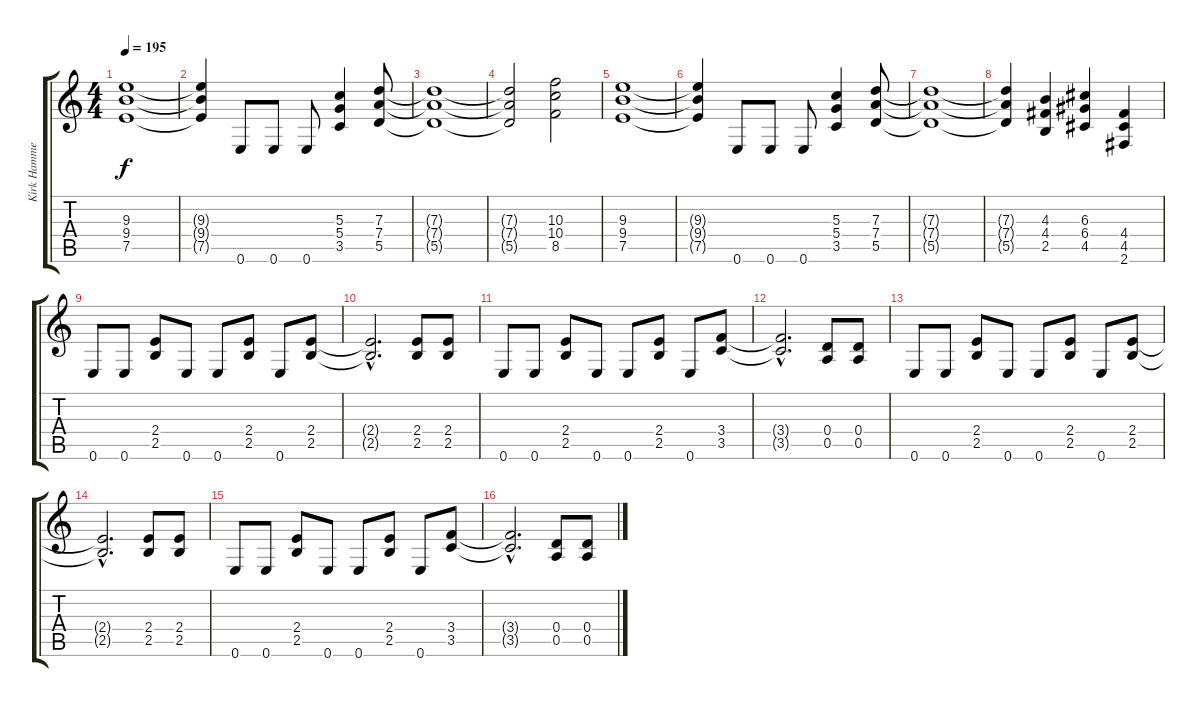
\track ("Kirk Hammet (Guitar)" "Kirk Hamme") {instrument distortionguitar}
\staff {score tabs}
\tuning (E4 B3 G3 D3 A2 E2) {hide}
\ts (4 4)
\tempo 195
\clef g2
\ks c
(9.3 9.4 7.5).1{dy f} |
(9.3{t} 9.4{t} 7.5{t}).4 0.6.8 0.6.8 0.6.8 (5.3 5.4 3.5).4 (7.3 7.4 5.5).8 |
(7.3{t} 7.4{t} 5.5{t}).1 |
(7.3{t} 7.4{t} 5.5{t}).2 (10.3 10.4 8.5).2 |
(9.3 9.4 7.5).1 |
(9.3{t} 9.4{t} 7.5{t}).4 0.6.8 0.6.8 0.6.8 (5.3 5.4 3.5).4 (7.3 7.4 5.5).8 |
(7.3{t} 7.4{t} 5.5{t}).1 |
(7.3{t} 7.4{t} 5.5{t}).4 (4.3 4.4 2.5).4 (6.3 6.4 4.5).4 (4.4 4.5 2.6).4 |
0.6.8 0.6.8 (2.4 2.5).8 0.6.8 0.6.8 (2.4 2.5).8 0.6.8 (2.4 2.5).8 |
(2.4{hac t} 2.5{hac t}).2{d} (2.4 2.5).8 (2.4 2.5).8 |
0.6.8 0.6.8 (2.4 2.5).8 0.6.8 0.6.8 (2.4 2.5).8 0.6.8 (3.4 3.5).8 |
(3.4{hac t} 3.5{hac t}).2{d} (0.4 0.5).8 (0.4 0.5).8 |
0.6.8 0.6.8 (2.4 2.5).8 0.6.8 0.6.8 (2.4 2.5).8 0.6.8 (2.4 2.5).8 |
(2.4{hac t} 2.5{hac t}).2{d} (2.4 2.5).8 (2.4 2.5).8 |
0.6.8 0.6.8 (2.4 2.5).8 0.6.8 0.6.8 (2.4 2.5).8 0.6.8 (3.4 3.5).8 |
(3.4{hac t} 3.5{hac t}).2{d} (0.4 0.5).8 (0.4 0.5).8
